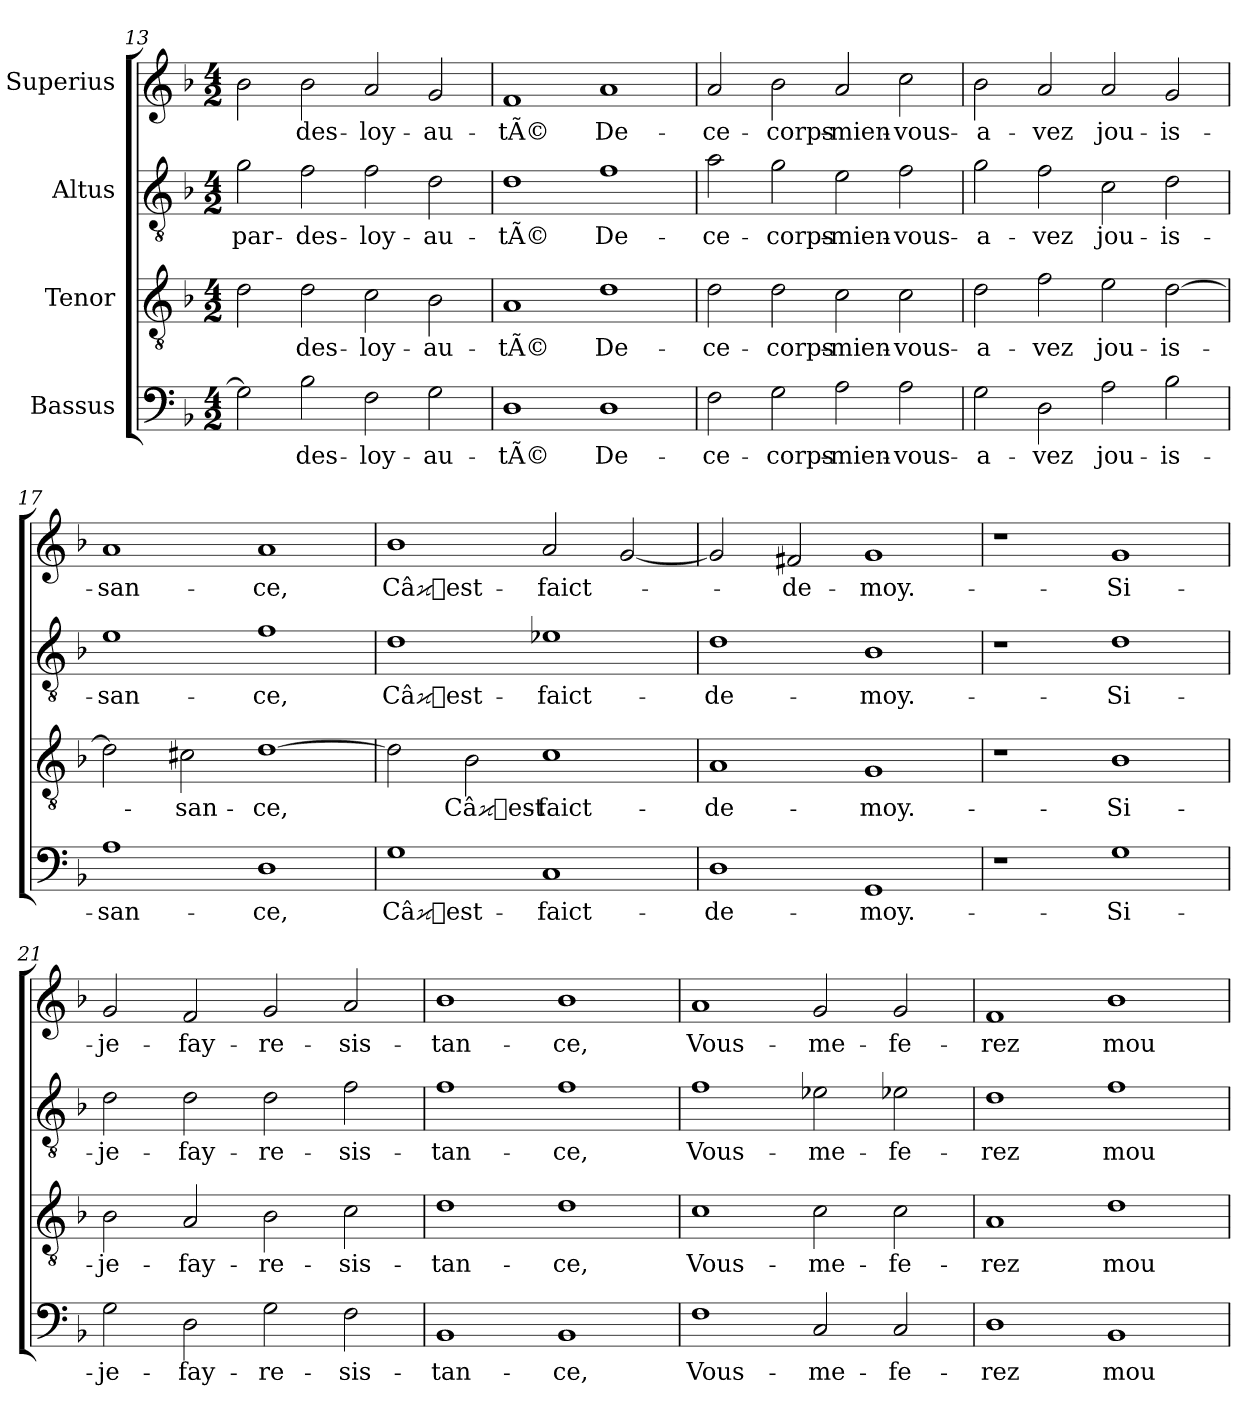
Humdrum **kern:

**kern	**text	**kern	**text	**kern	**text	**kern	**text
*part4	*part4	*part3	*part3	*part2	*part2	*part1	*part1
*staff4	*staff4	*staff3	*staff3	*staff2	*staff2	*staff1	*staff1
*I"Bassus	*	*I"Tenor	*	*I"Altus	*	*I"Superius	*
*clefF4	*	*clefGv2	*	*clefGv2	*	*clefG2	*
*k[b-]	*	*k[b-]	*	*k[b-]	*	*k[b-]	*
*M4/2	*	*M4/2	*	*M4/2	*	*M4/2	*
=13	=13	=13	=13	=13	=13	=13	=13
2G\]	.	2d\	.	2g\	par-	2b-\	.
2B-\	des-	2d\	des-	2f\	des-	2b-\	des-
2F\	-loy-	2c\	-loy-	2f\	-loy-	2a/	-loy-
2G\	-au-	2B-\	-au-	2d\	-au-	2g/	-au-
=14	=14	=14	=14	=14	=14	=14	=14
1D\	-tÃ©	1A/	-tÃ©	1d\	-tÃ©	1f/	-tÃ©
1D\	De-	1d\	De-	1f\	De-	1a/	De-
=15	=15	=15	=15	=15	=15	=15	=15
2F\	ce-	2d\	ce-	2a\	ce-	2a/	ce-
2G\	corps-	2d\	corps-	2g\	corps-	2b-\	corps-
2A\	mien-	2c\	mien-	2e\	mien-	2a/	mien-
2A\	vous-	2c\	vous-	2f\	vous-	2cc\	vous-
=16	=16	=16	=16	=16	=16	=16	=16
2G\	a-	2d\	a-	2g\	a-	2b-\	a-
2D\	-vez	2f\	-vez	2f\	-vez	2a/	-vez
2A\	jou-	2e\	jou-	2c\	jou-	2a/	jou-
2B-\	-is-	[2d\	-is-	2d\	-is-	2g/	-is-
=17	=17	=17	=17	=17	=17	=17	=17
1A\	-san-	2d\]	.	1e\	-san-	1a/	-san-
.	.	2c#X\	-san-	.	.	.	.
1D\	-ce,	[1d\	-ce,	1f\	-ce,	1a/	-ce,
=18	=18	=18	=18	=18	=18	=18	=18
1G\	Câest-	2d\]	.	1d\	Câest-	1b-\	Câest-
.	.	2B-\	Câest-	.	.	.	.
1C/	faict-	1c\	faict-	1e-X\	faict-	2a/	faict-
.	.	.	.	.	.	[2g/	.
=19	=19	=19	=19	=19	=19	=19	=19
1D\	de-	1A/	de-	1d\	de-	2g/]	.
.	.	.	.	.	.	2f#X/	de-
1GG/	moy.-	1G/	moy.-	1B-\	moy.-	1g/	moy.-
=20	=20	=20	=20	=20	=20	=20	=20
1r	.	1r	.	1r	.	1r	.
1G\	Si-	1B-\	Si-	1d\	Si-	1g/	Si-
=21	=21	=21	=21	=21	=21	=21	=21
2G\	je-	2B-\	je-	2d\	je-	2g/	je-
2D\	fay-	2A/	fay-	2d\	fay-	2f/	fay-
2G\	re-	2B-\	re-	2d\	re-	2g/	re-
2F\	-sis-	2c\	-sis-	2f\	-sis-	2a/	-sis-
=22	=22	=22	=22	=22	=22	=22	=22
1BB-/	-tan-	1d\	-tan-	1f\	-tan-	1b-\	-tan-
1BB-/	-ce,	1d\	-ce,	1f\	-ce,	1b-\	-ce,
=23	=23	=23	=23	=23	=23	=23	=23
1F\	Vous-	1c\	Vous-	1f\	Vous-	1a/	Vous-
2C/	me-	2c\	me-	2e-X\	me-	2g/	me-
2C/	fe-	2c\	fe-	2e-X\	fe-	2g/	fe-
=24	=24	=24	=24	=24	=24	=24	=24
1D\	-rez	1A/	-rez	1d\	-rez	1f/	-rez
1BB-/	mou-	1d\	mou-	1f\	mou-	1b-\	mou-
=	=	=	=	=	=	=	=
*-	*-	*-	*-	*-	*-	*-	*-
